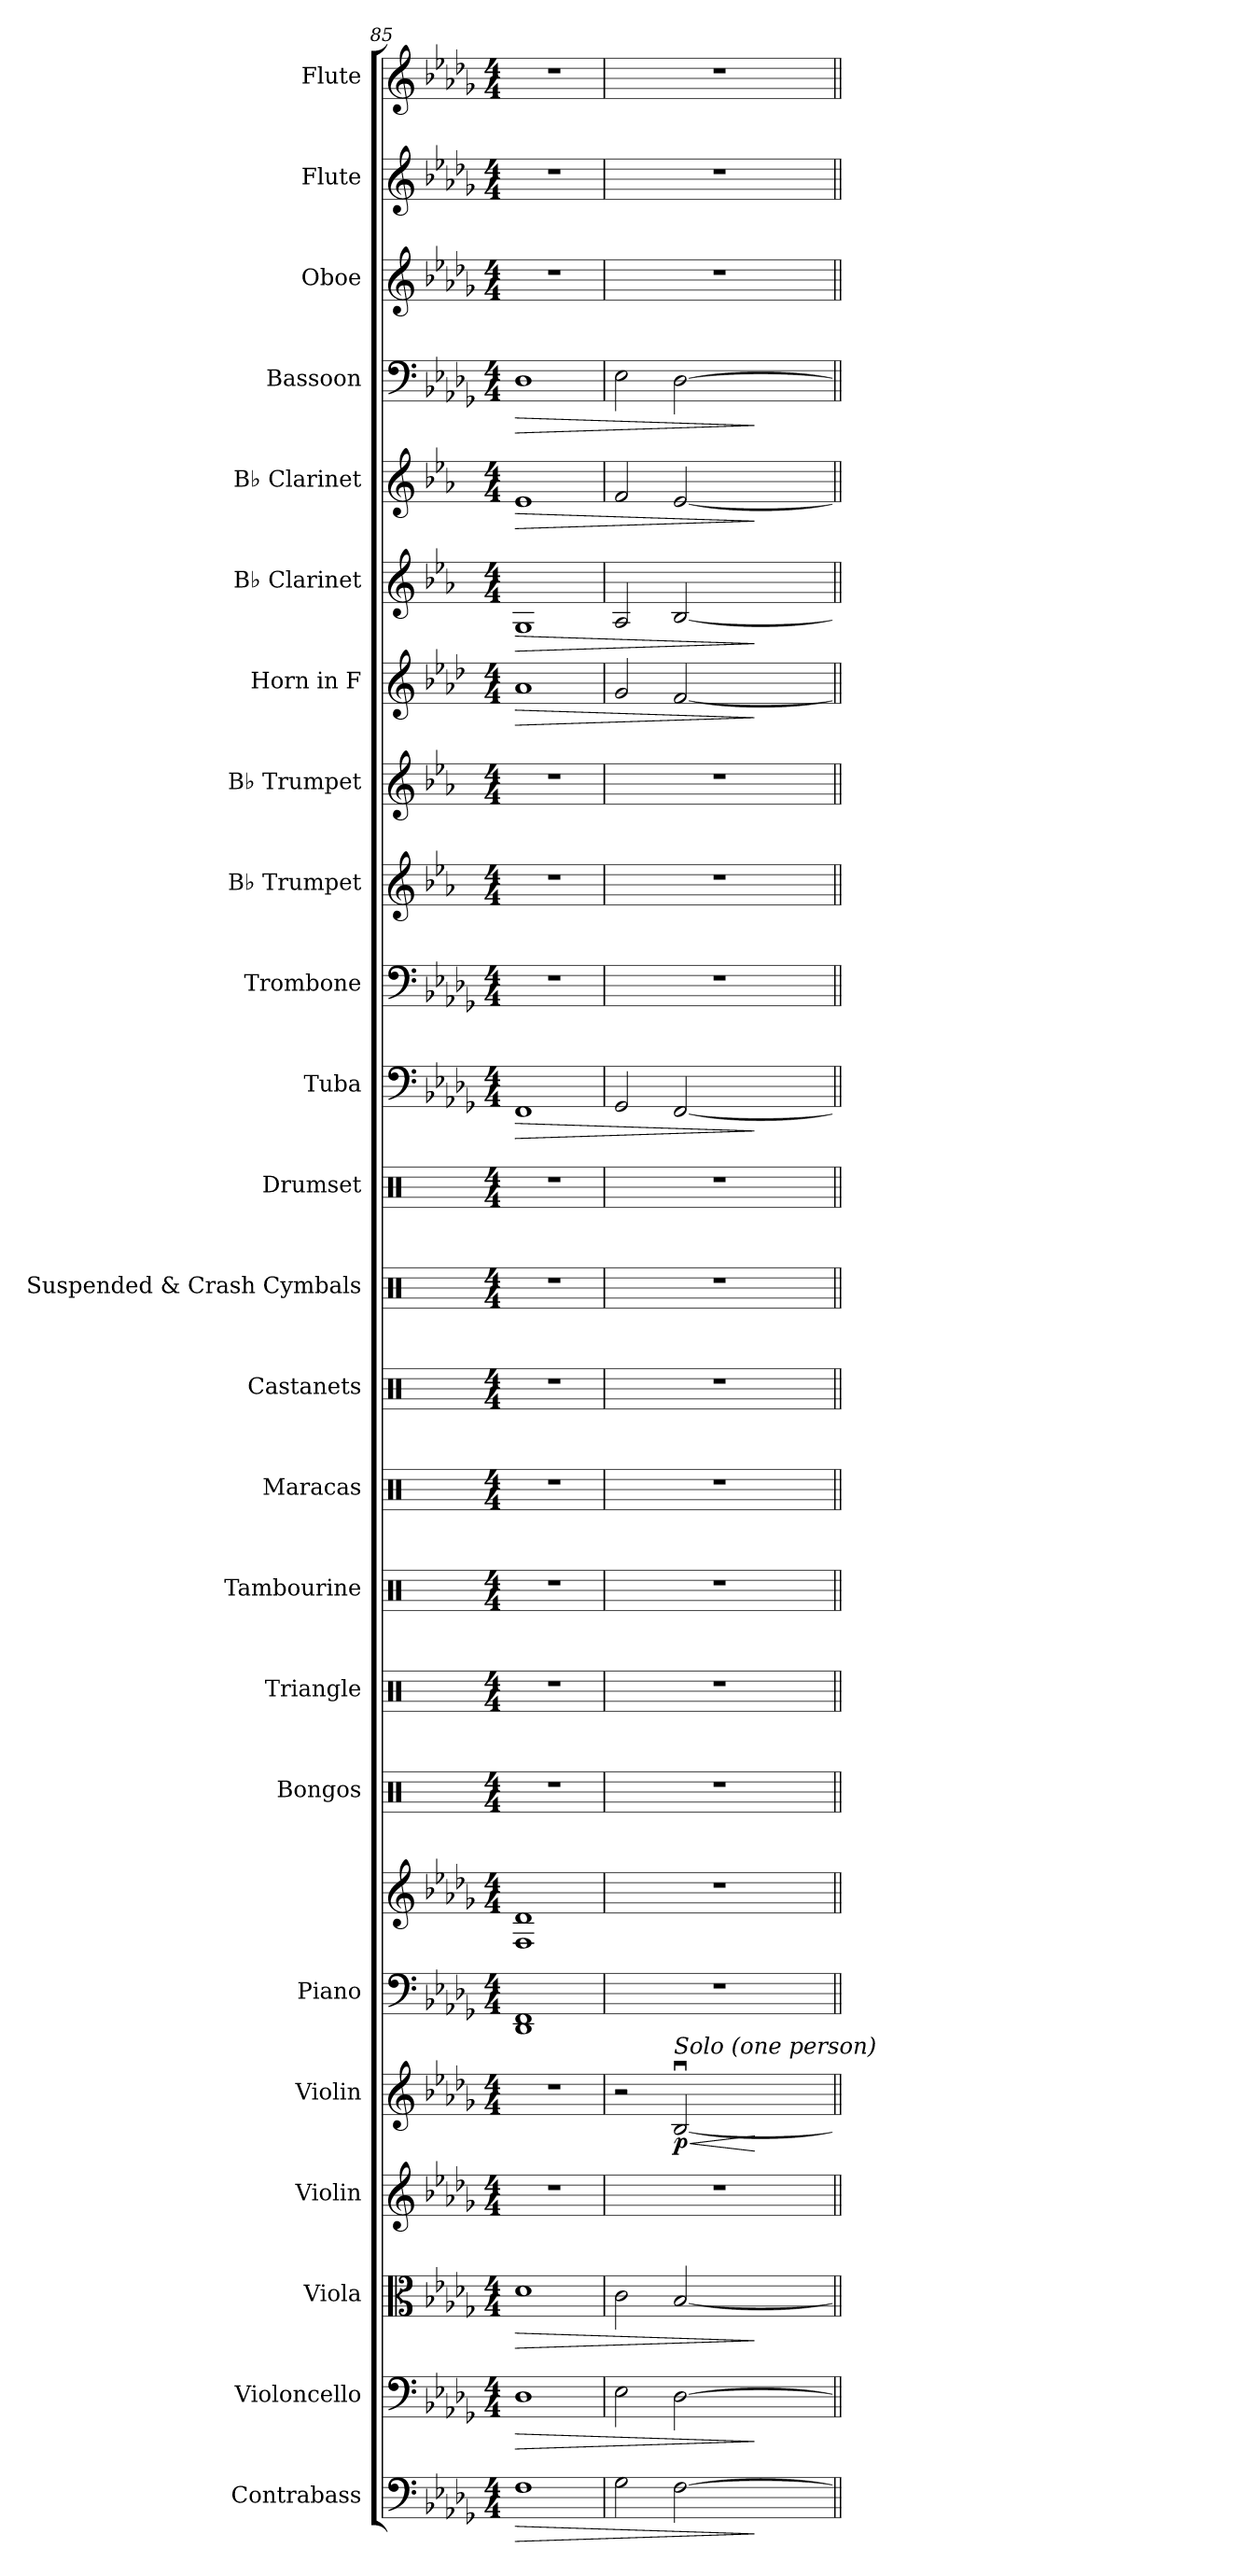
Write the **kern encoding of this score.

**kern	**dynam	**kern	**dynam	**kern	**dynam	**kern	**kern	**dynam	**kern	**kern	**kern	**kern	**kern	**kern	**kern	**kern	**kern	**kern	**dynam	**kern	**kern	**kern	**kern	**dynam	**kern	**dynam	**kern	**dynam	**kern	**dynam	**kern	**kern	**kern
*part24	*part24	*part23	*part23	*part22	*part22	*part21	*part20	*part20	*part19	*part19	*part18	*part17	*part16	*part15	*part14	*part13	*part12	*part11	*part11	*part10	*part9	*part8	*part7	*part7	*part6	*part6	*part5	*part5	*part4	*part4	*part3	*part2	*part1
*staff25	*staff25	*staff24	*staff24	*staff23	*staff23	*staff22	*staff21	*staff21	*staff20	*staff19	*staff18	*staff17	*staff16	*staff15	*staff14	*staff13	*staff12	*staff11	*staff11	*staff10	*staff9	*staff8	*staff7	*staff7	*staff6	*staff6	*staff5	*staff5	*staff4	*staff4	*staff3	*staff2	*staff1
*I"Contrabass	*	*I"Violoncello	*	*I"Viola	*	*I"Violin	*I"Violin	*	*I"Piano	*	*I"Bongos	*I"Triangle	*I"Tambourine	*I"Maracas	*I"Castanets	*I"Suspended &amp; Crash Cymbals	*I"Drumset	*I"Tuba	*	*I"Trombone	*I"B♭ Trumpet	*I"B♭ Trumpet	*I"Horn in F	*	*I"B♭ Clarinet	*	*I"B♭ Clarinet	*	*I"Bassoon	*	*I"Oboe	*I"Flute	*I"Flute
*I'Cb.	*	*I'Vc.	*	*I'Vla.	*	*I'Vln.	*I'Vln.	*	*I'Pno.	*	*I'Bon.	*I'Trgl.	*I'Tamb.	*I'Mrcs.	*I'Cst.	*I'Cym.	*I'D. Set	*I'Tba.	*	*I'Tbn.	*I'B♭ Tpt.	*I'B♭ Tpt.	*	*	*I'B♭ Cl.	*	*I'B♭ Cl.	*	*I'Bsn.	*	*I'Ob.	*I'Fl.	*I'Fl.
*clefF4	*	*clefF4	*	*clefC3	*	*clefG2	*clefG2	*	*clefF4	*clefG2	*clefX	*clefX	*clefX	*clefX	*clefX	*clefX	*clefX	*clefF4	*	*clefF4	*clefG2	*clefG2	*clefG2	*	*clefG2	*	*clefG2	*	*clefF4	*	*clefG2	*clefG2	*clefG2
*ITrd7c12	*	*	*	*	*	*	*	*	*	*	*	*	*	*	*	*	*	*	*	*	*ITrd1c2	*ITrd1c2	*ITrd4c7	*	*ITrd1c2	*	*ITrd1c2	*	*	*	*	*	*
*k[b-e-a-d-g-]	*	*k[b-e-a-d-g-]	*	*k[b-e-a-d-g-]	*	*k[b-e-a-d-g-]	*k[b-e-a-d-g-]	*	*k[b-e-a-d-g-]	*k[b-e-a-d-g-]	*k[]	*k[]	*k[]	*k[]	*k[]	*k[]	*k[]	*k[b-e-a-d-g-]	*	*k[b-e-a-d-g-]	*k[b-e-a-d-g-]	*k[b-e-a-d-g-]	*k[b-e-a-d-g-]	*	*k[b-e-a-d-g-]	*	*k[b-e-a-d-g-]	*	*k[b-e-a-d-g-]	*	*k[b-e-a-d-g-]	*k[b-e-a-d-g-]	*k[b-e-a-d-g-]
*M4/4	*	*M4/4	*	*M4/4	*	*M4/4	*M4/4	*	*M4/4	*M4/4	*M4/4	*M4/4	*M4/4	*M4/4	*M4/4	*M4/4	*M4/4	*M4/4	*	*M4/4	*M4/4	*M4/4	*M4/4	*	*M4/4	*	*M4/4	*	*M4/4	*	*M4/4	*M4/4	*M4/4
=85	=85	=85	=85	=85	=85	=85	=85	=85	=85	=85	=85	=85	=85	=85	=85	=85	=85	=85	=85	=85	=85	=85	=85	=85	=85	=85	=85	=85	=85	=85	=85	=85	=85
!	!LO:HP:b	!	!LO:HP:b	!	!LO:HP:b	!	!	!	!	!	!	!	!	!	!	!	!	!	!LO:HP:b	!	!	!	!	!LO:HP:b	!	!LO:HP:b	!	!LO:HP:b	!	!LO:HP:b	!	!	!
1FF	>	1D-	>	1d-	>	1r	1r	.	1DD- 1FF	1F 1d-	1r	1r	1r	1r	1r	1r	1r	1FF	>	1r	1r	1r	1d-	>	1F	>	1d-	>	1D-	>	1r	1r	1r
=86	=86	=86	=86	=86	=86	=86	=86	=86	=86	=86	=86	=86	=86	=86	=86	=86	=86	=86	=86	=86	=86	=86	=86	=86	=86	=86	=86	=86	=86	=86	=86	=86	=86
2GG-\	.	2E-\	.	2c\	.	1r	2r	.	1r	1r	1r	1r	1r	1r	1r	1r	1r	2GG-/	.	1r	1r	1r	2c/	.	2G-/	.	2e-/	.	2E-\	.	1r	1r	1r
!	!	!	!	!	!	!	!LO:TX:a:i:t=Solo (one person)	!	!	!	!	!	!	!	!	!	!	!	!	!	!	!	!	!	!	!	!	!	!	!	!	!	!
!	!	!	!	!	!	!	!	!LO:HP:b	!	!	!	!	!	!	!	!	!	!	!	!	!	!	!	!	!	!	!	!	!	!	!	!	!
!	!	!	!	!	!	!	!	!LO:DY:n=1:b	!	!	!	!	!	!	!	!	!	!	!	!	!	!	!	!	!	!	!	!	!	!	!	!	!
[2FF\	.	[2D-\	.	[2B-/	.	.	[2B-u/	< p	.	.	.	.	.	.	.	.	.	[2FF/	.	.	.	.	[2B-/	.	[2A-/	.	[2d-/	.	[2D-\	.	.	.	.
.	]	.	]	.	]	.	.	[	.	.	.	.	.	.	.	.	.	.	]	.	.	.	.	]	.	]	.	]	.	]	.	.	.
=||	=||	=||	=||	=||	=||	=||	=||	=||	=||	=||	=||	=||	=||	=||	=||	=||	=||	=||	=||	=||	=||	=||	=||	=||	=||	=||	=||	=||	=||	=||	=||	=||	=||
*-	*-	*-	*-	*-	*-	*-	*-	*-	*-	*-	*-	*-	*-	*-	*-	*-	*-	*-	*-	*-	*-	*-	*-	*-	*-	*-	*-	*-	*-	*-	*-	*-	*-
